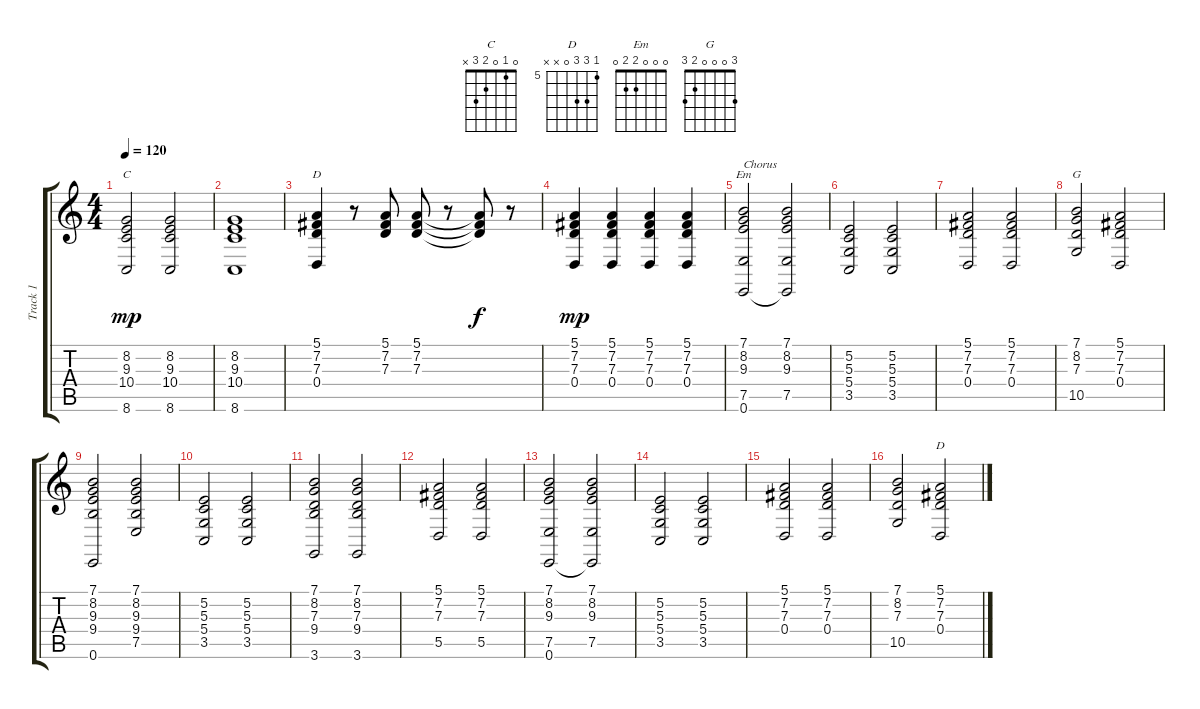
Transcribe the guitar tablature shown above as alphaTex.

\track ("Track 1" "Track 1") {instrument electricgrandpiano}
\staff {score tabs}
\tuning (E4 B3 G3 D3 A2 E2) {hide}
\chord ("C" 0 1 0 2 3 x)
\chord ("D" 2 3 2 0 x x) {barre 2}
\chord ("Em" 0 0 0 2 2 0)
\chord ("G" 3 0 0 0 2 3)
\chord ("D" 5 7 7 0 x x) {firstfret 5}
\ts (4 4)
\tempo 120
\clef g2
\ks c
(8.2 9.3 10.4 8.6).2{ch "C" dy mp} (8.2 9.3 10.4 8.6).2 |
(8.2 9.3 10.4 8.6).1 |
(5.1 7.2 7.3 0.4).4{ch "D"} r.8 (5.1 7.2 7.3).8 (5.1 7.2 7.3).8 r.8 (5.1{t} 7.2{t} 7.3{t}).8{dy f} r.8 |
(5.1 7.2 7.3 0.4).4{dy mp} (5.1 7.2 7.3 0.4).4 (5.1 7.2 7.3 0.4).4 (5.1 7.2 7.3 0.4).4 |
(7.1 8.2 9.3 7.5 0.6).2{ch "Em" txt "Chorus"} (7.1 8.2 9.3 7.5 0.6{t}).2 |
(5.2 5.3 5.4 3.5).2 (5.2 5.3 5.4 3.5).2 |
(5.1 7.2 7.3 0.4).2 (5.1 7.2 7.3 0.4).2 |
(7.1 8.2 7.3 10.5).2{ch "G"} (5.1 7.2 7.3 0.4).2 |
(7.1 8.2 9.3 9.4 0.6).2 (7.1 8.2 9.3 9.4 7.5).2 |
(5.2 5.3 5.4 3.5).2 (5.2 5.3 5.4 3.5).2 |
(7.1 8.2 7.3 9.4 3.6).2 (7.1 8.2 7.3 9.4 3.6).2 |
(5.1 7.2 7.3 5.5).2 (5.1 7.2 7.3 5.5).2 |
(7.1 8.2 9.3 7.5 0.6).2 (7.1 8.2 9.3 7.5 0.6{t}).2 |
(5.2 5.3 5.4 3.5).2 (5.2 5.3 5.4 3.5).2 |
(5.1 7.2 7.3 0.4).2 (5.1 7.2 7.3 0.4).2 |
(7.1 8.2 7.3 10.5).2 (5.1 7.2 7.3 0.4).2{ch "D"}
